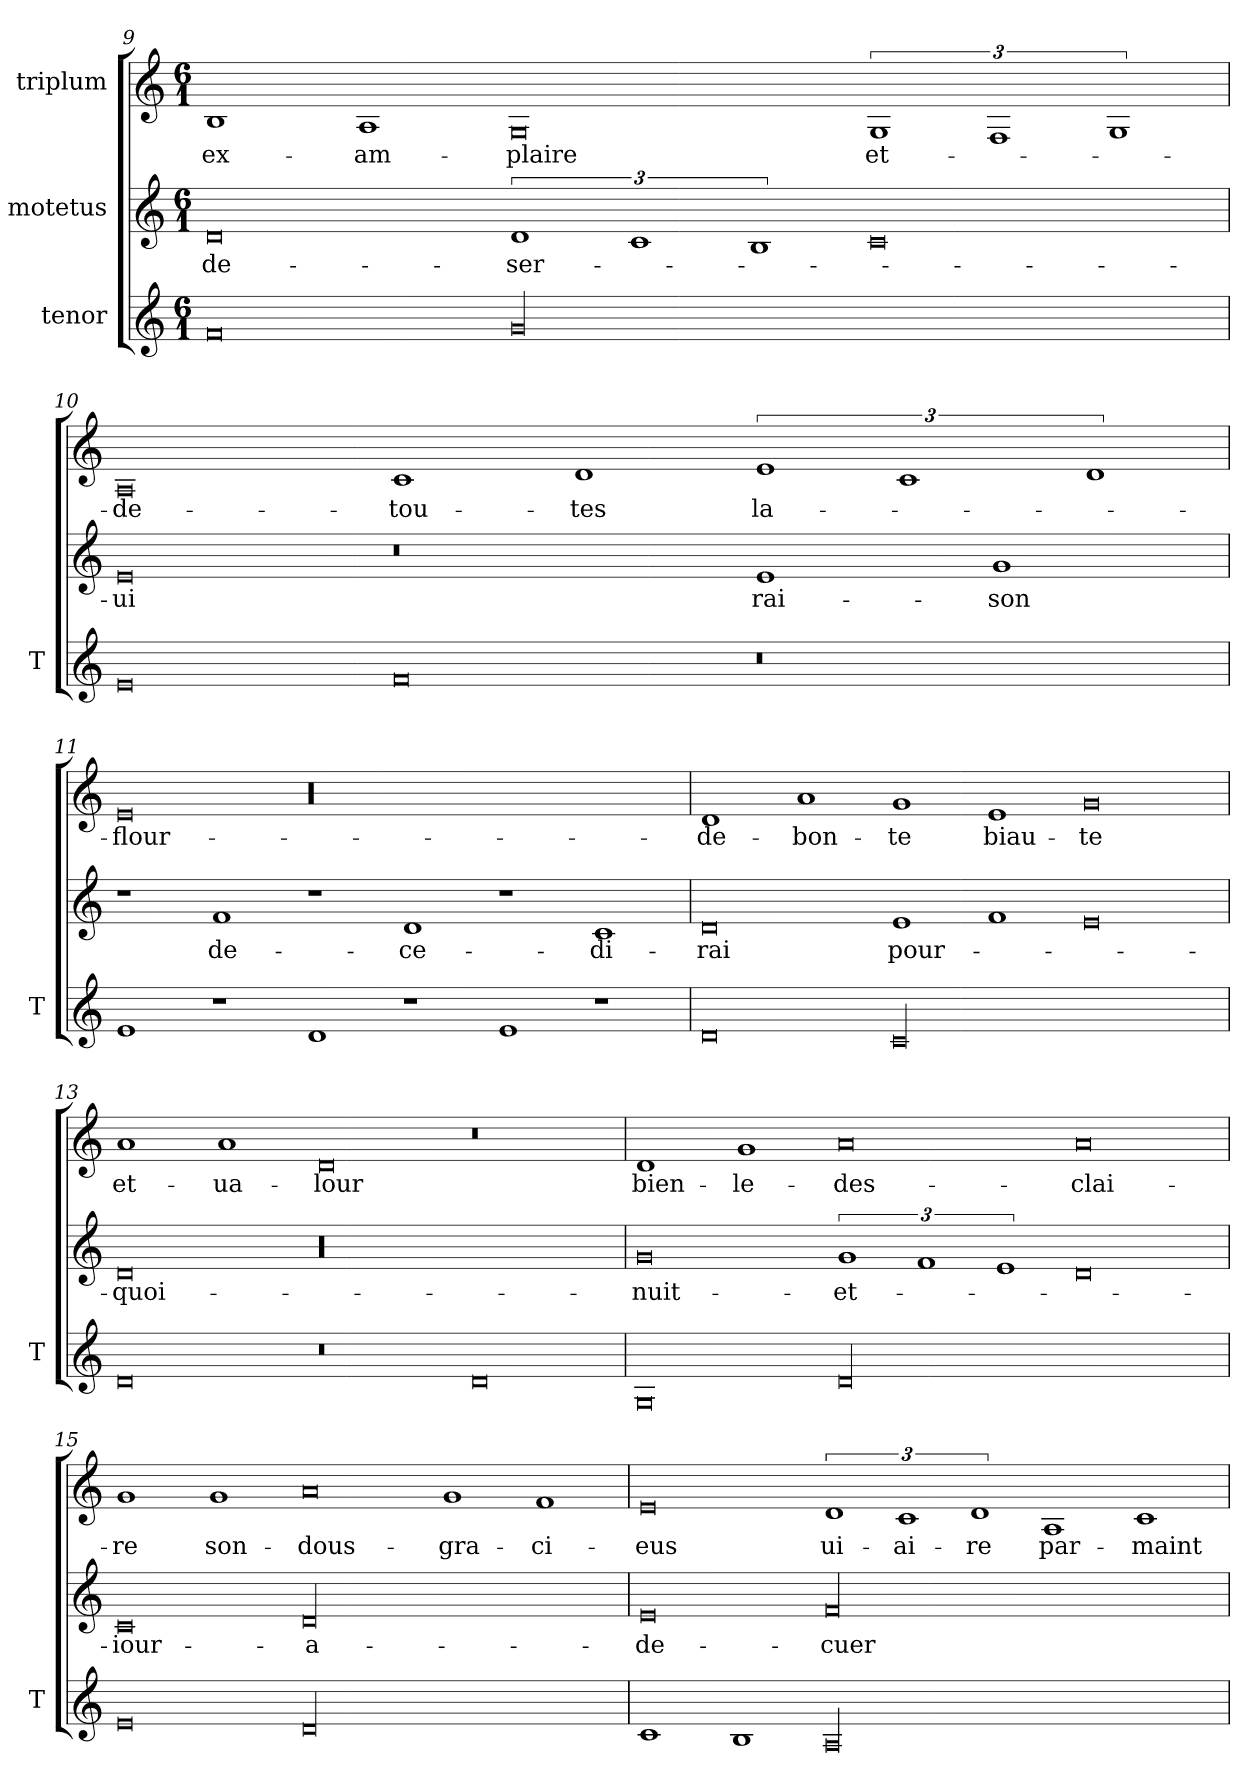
**kern	**kern	**text	**kern	**text
*part3	*part2	*part2	*part1	*part1
*staff3	*staff2	*staff2	*staff1	*staff1
*I"tenor	*I"motetus	*	*I"triplum	*
*I'T	*	*	*	*
*clefG2	*clefG2	*	*clefG2	*
*k[]	*k[]	*	*k[]	*
*C:	*C:	*	*C:	*
*M6/1	*M6/1	*	*M6/1	*
=9	=9	=9	=9	=9
0f/	0d/	de-	1B/	ex-
.	.	.	1A/	-am-
00g/	3%2d/	-ser-	0G/	-plaire
.	3%2c/	.	.	.
.	3%2B/	.	.	.
.	0c/	.	3%2G/	et-
.	.	.	3%2F/	.
.	.	.	3%2G/	.
!!LO:PB:g=z
=10	=10	=10	=10	=10
0e/	0e/	-ui	0A/	de-
0f/	0r	.	1c/	tou-
.	.	.	1d/	-tes
0r	1e/	rai-	3%2e/	la-
.	.	.	3%2c/	.
.	1g/	-son	.	.
.	.	.	3%2d/	.
=11	=11	=11	=11	=11
1e/	1r	.	0e/	flour-
1r	1f/	de-	.	.
1d/	1r	.	00r	.
1r	1d/	ce-	.	.
1e/	1r	.	.	.
1r	1c/	di-	.	.
=12	=12	=12	=12	=12
0d/	0d/	-rai	1d/	de-
.	.	.	1a/	bon-
00c/	1e/	pour-	1g/	-te
.	1f/	.	1e/	biau-
.	0e/	.	0g/	-te
=13	=13	=13	=13	=13
0d/	0d/	quoi-	1a/	et-
.	.	.	1a/	ua-
0r	00r	.	0d/	-lour
0d/	.	.	0r	.
=14	=14	=14	=14	=14
0G/	0g/	nuit-	1d/	bien-
.	.	.	1g/	le-
00d/	3%2g/	et-	0a/	des-
.	3%2f/	.	.	.
.	3%2e/	.	.	.
.	0d/	.	0a/	-clai-
=15	=15	=15	=15	=15
0e/	0c/	iour-	1g/	-re
.	.	.	1g/	son-
00d/	00d/	a-	0a/	dous-
.	.	.	1g/	gra-
.	.	.	1f/	-ci-
=16	=16	=16	=16	=16
1c/	0e/	de-	0e/	-eus
1B/	.	.	.	.
00A/	00f/	cuer-	3%2d/	ui-
.	.	.	3%2c/	-ai-
.	.	.	3%2d/	-re
.	.	.	1A/	par-
.	.	.	1c/	maint-
=	=	=	=	=
*-	*-	*-	*-	*-
